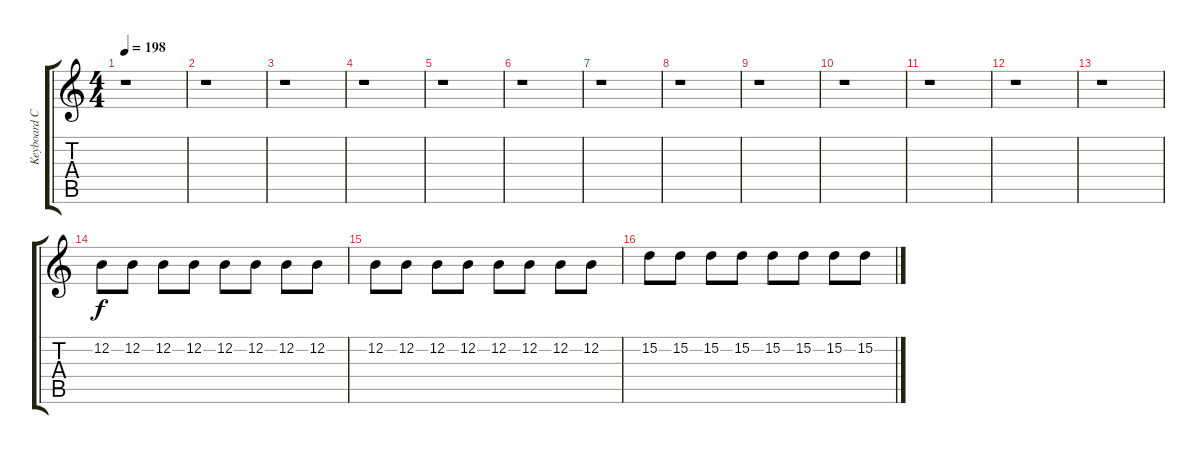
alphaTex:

\track ("Keyboard Chord" "Keyboard C") {instrument stringensemble1}
\staff {score tabs}
\tuning (E4 B3 G3 D3 A2 E2) {hide}
\ts (4 4)
\tempo 198
\clef g2
\ks c
r.1{dy f} |
r.1 |
r.1 |
r.1 |
r.1 |
r.1 |
r.1 |
r.1 |
r.1 |
r.1 |
r.1 |
r.1 |
r.1 |
12.2.8 12.2.8 12.2.8 12.2.8 12.2.8 12.2.8 12.2.8 12.2.8 |
12.2.8 12.2.8 12.2.8 12.2.8 12.2.8 12.2.8 12.2.8 12.2.8 |
15.2.8 15.2.8 15.2.8 15.2.8 15.2.8 15.2.8 15.2.8 15.2.8
